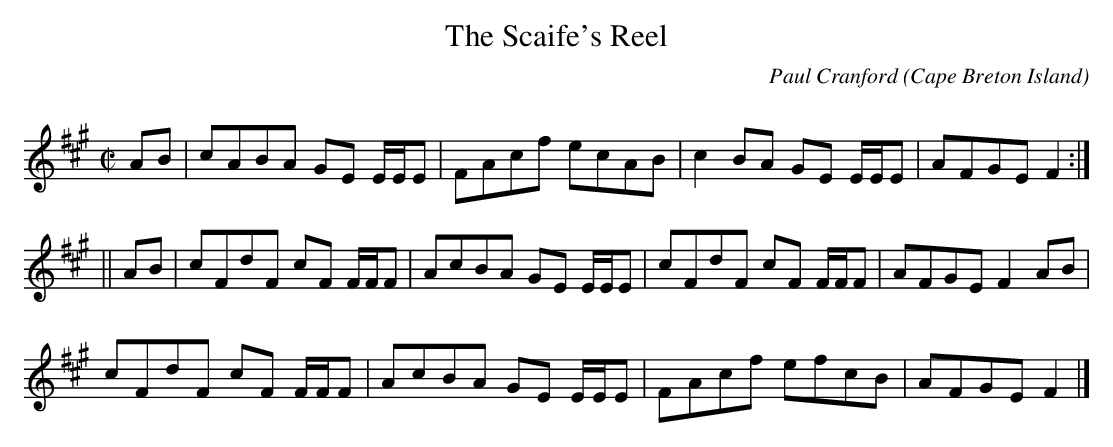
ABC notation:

X:1
T:The Scaife's Reel
C:Paul Cranford
O:Cape Breton Island
Q:333
L:1/8
M:C|
K:F#aeo
AB|cABA GE E/E/E|FAcf ecAB|c2 BA GE E/E/E|AFGE F2:|
||AB|cFdF cF F/F/F|AcBA GE E/E/E|cFdF cF F/F/F|AFGE F2 AB|
cFdF cF F/F/F|AcBA GE E/E/E|FAcf efcB|AFGE F2|]
